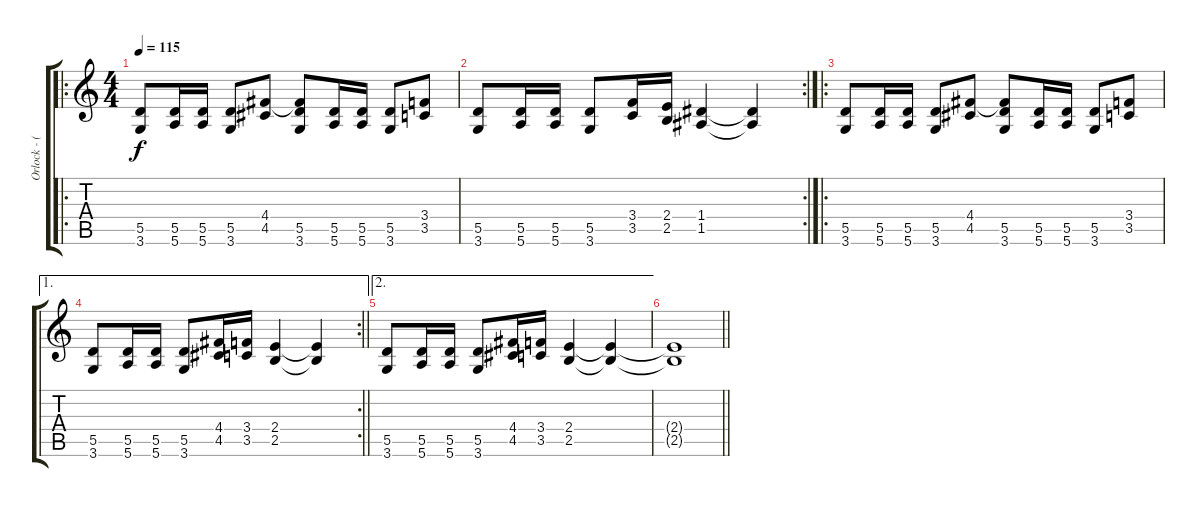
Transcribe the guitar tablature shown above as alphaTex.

\track ("Orlock - (Backing)" "Orlock - (") {instrument distortionguitar}
\staff {score tabs}
\tuning (E4 B3 G3 D3 A2 E2) {hide}
\ro
\ts (4 4)
\tempo 115
\clef g2
\ks c
(5.5 3.6).8{dy f} (5.5 5.6).16 (5.5 5.6).16 (5.5 3.6).8 (4.4 4.5).8 (4.4{t} 5.5 3.6).8 (5.5 5.6).16 (5.5 5.6).16 (5.5 3.6).8 (3.4 3.5).8 |
\rc 2
(5.5 3.6).8 (5.5 5.6).16 (5.5 5.6).16 (5.5 3.6).8 (3.4 3.5).16 (2.4 2.5).16 (1.4 1.5).4 (1.4{t} 1.5{t}).4 |
\ro
(5.5 3.6).8 (5.5 5.6).16 (5.5 5.6).16 (5.5 3.6).8 (4.4 4.5).8 (4.4{t} 5.5 3.6).8 (5.5 5.6).16 (5.5 5.6).16 (5.5 3.6).8 (3.4 3.5).8 |
\ae 1
\rc 2
\barLineRight lightlight
(5.5 3.6).8 (5.5 5.6).16 (5.5 5.6).16 (5.5 3.6).8 (4.4 4.5).16 (3.4 3.5).16 (2.4 2.5).4 (2.4{t} 2.5{t}).4 |
\ae 2
(5.5 3.6).8 (5.5 5.6).16 (5.5 5.6).16 (5.5 3.6).8 (4.4 4.5).16 (3.4 3.5).16 (2.4 2.5).4 (2.4{t} 2.5{t}).4 |
\barLineRight lightlight
(2.4{t} 2.5{t}).1
